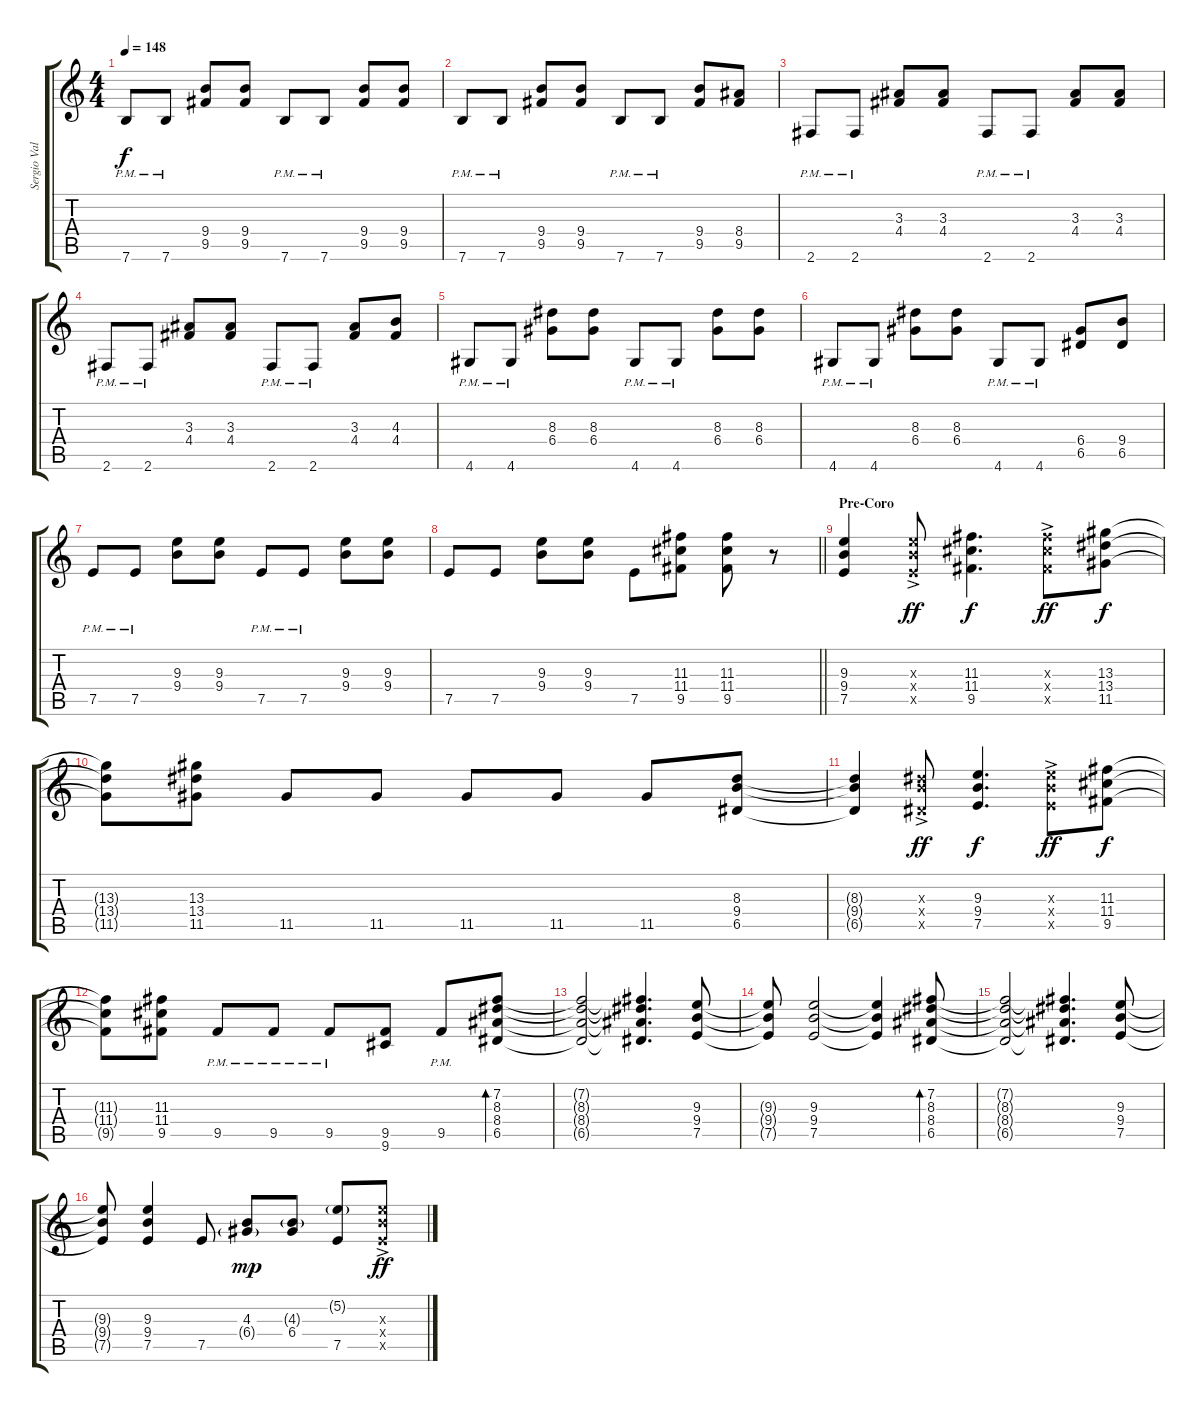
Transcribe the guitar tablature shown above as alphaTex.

\track ("Sergio Vallin" "Sergio Val") {instrument overdrivenguitar}
\staff {score tabs}
\tuning (E4 B3 G3 D3 A2 E2) {hide}
\ts (4 4)
\tempo 148
\clef g2
\ks c
7.6{pm}.8{dy f} 7.6{pm}.8 (9.4 9.5).8 (9.4 9.5).8 7.6{pm}.8 7.6{pm}.8 (9.4 9.5).8 (9.4 9.5).8 |
7.6{pm}.8 7.6{pm}.8 (9.4 9.5).8 (9.4 9.5).8 7.6{pm}.8 7.6{pm}.8 (9.4 9.5).8 (8.4 9.5).8 |
2.6{pm}.8 2.6{pm}.8 (3.3 4.4).8 (3.3 4.4).8 2.6{pm}.8 2.6{pm}.8 (3.3 4.4).8 (3.3 4.4).8 |
2.6{pm}.8 2.6{pm}.8 (3.3 4.4).8 (3.3 4.4).8 2.6{pm}.8 2.6{pm}.8 (3.3 4.4).8 (4.3 4.4).8 |
4.6{pm}.8 4.6{pm}.8 (8.3 6.4).8 (8.3 6.4).8 4.6{pm}.8 4.6{pm}.8 (8.3 6.4).8 (8.3 6.4).8 |
4.6{pm}.8 4.6{pm}.8 (8.3 6.4).8 (8.3 6.4).8 4.6{pm}.8 4.6{pm}.8 (6.4 6.5).8 (9.4 6.5).8 |
7.5{pm}.8 7.5{pm}.8 (9.3 9.4).8 (9.3 9.4).8 7.5{pm}.8 7.5{pm}.8 (9.3 9.4).8 (9.3 9.4).8 |
\barLineRight lightlight
7.5.8 7.5.8 (9.3 9.4).8 (9.3 9.4).8 7.5.8 (11.3 11.4 9.5).8 (11.3 11.4 9.5).8 r.8 |
\section ("" "Pre-Coro")
(9.3 9.4 7.5).4 (9.3{x} 9.4{ac x} 7.5{ac x}).8{dy ff} (11.3 11.4 9.5).4{d dy f} (11.3{x} 11.4{ac x} 9.5{ac x}).8{dy ff} (13.3 13.4 11.5).8{dy f} |
(13.3{t} 13.4{t} 11.5{t}).8 (13.3 13.4 11.5).8 11.5.8 11.5.8 11.5.8 11.5.8 11.5.8 (8.3 9.4 6.5).8 |
(8.3{t} 9.4{t} 6.5{t}).4 (8.3{ac x} 9.4{x} 6.5{ac x}).8{dy ff} (9.3 9.4 7.5).4{d dy f} (9.3{x} 9.4{ac x} 7.5{ac x}).8{dy ff} (11.3 11.4 9.5).8{dy f} |
(11.3{t} 11.4{t} 9.5{t}).8 (11.3 11.4 9.5).8 9.5{pm}.8 9.5{pm}.8 9.5{pm}.8 (9.5 9.6).8 9.5{pm}.8 (7.2 8.3 8.4 6.5).8{bd 240} |
(7.2{t} 8.3{t} 8.4{t} 6.5{t}).2 (7.2{t} 8.3{t} 8.4{t} 6.5{t}).4{d} (9.3 9.4 7.5).8 |
(9.3{t} 9.4{t} 7.5{t}).8 (9.3 9.4 7.5).2 (9.3{t} 9.4{t} 7.5{t}).4 (7.2 8.3 8.4 6.5).8{bd 240} |
(7.2{t} 8.3{t} 8.4{t} 6.5{t}).2 (7.2{t} 8.3{t} 8.4{t} 6.5{t}).4{d} (9.3 9.4 7.5).8 |
(9.3{t} 9.4{t} 7.5{t}).8 (9.3 9.4 7.5).4 7.5.8 (4.3 6.4{g}).8{dy mp} (4.3{g} 6.4).8 (5.2{g} 7.5).8 (9.3{x} 9.4{ac x} 7.5{ac x}).8{dy ff}
